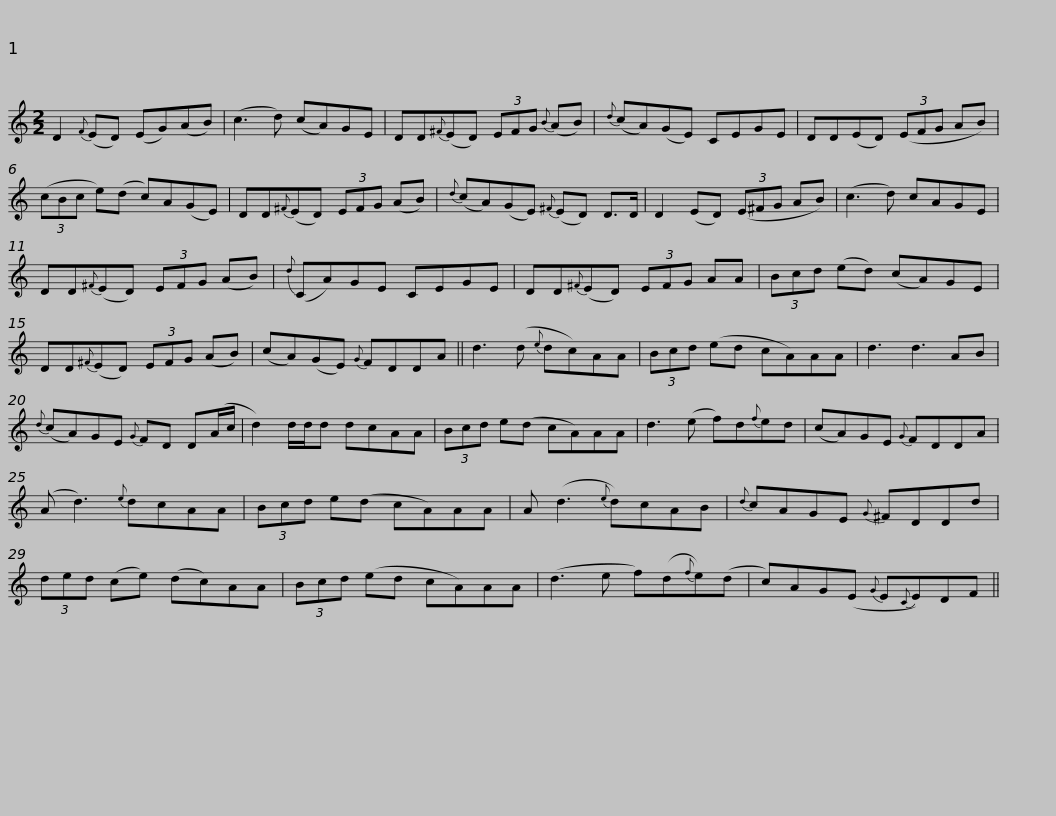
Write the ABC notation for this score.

X:1
L:1/8
M:2/2
I:linebreak $
K:C
V:1 treble
V:1
 D2{F} (ED) (EG)(AB) | (c3 d) (cA)GE | DD{^F}(ED) (3EFG{B} (AB) |{d} (cA)(GE) CEGE | DD(ED) (3(EFG AB) |$ %5
 (3(cBc e)(d c)A(GE) | DD{^F}(ED) (3EFG (AB) |{d} (cA)(GE){^F} (ED) D>D | D2 (ED) (3(E^FG AB) | (c3 d) cAGE |$ %10
 DD{^F}(ED) (3EFG (AB) |{d} (CA)GE CEGE | DD{^F}(ED) (3EFG AA | (3Bcd (ed) (cA)GE |$ DD{^F}(ED) (3EFG (AB) | %15
 (cA)(GE){G} FDDA || d3 (d{e} dc)AA | (3Bcd (ed cA)AA | d3 d3 AB |${d} (cA)GE{G} FD D(A/c/ | %20
 d2) d/d/d dcAA | (3Bcd e(d cA)AA | d3 (e f)d{f}ed | (cA)GE{G} FDDA |$ (A d3){e} dcAA | %25
 (3Bcd e(d cA)AA | A (d3{e} d)cAB |{d} cAGE{G} ^FDDd | (3ded (ce) (dc)AA |$ (3Bcd (ed cA)AA | %30
 (d3 e f)(d{f}e)(d | c)AG(E{G} E{C}E)DF || %32
